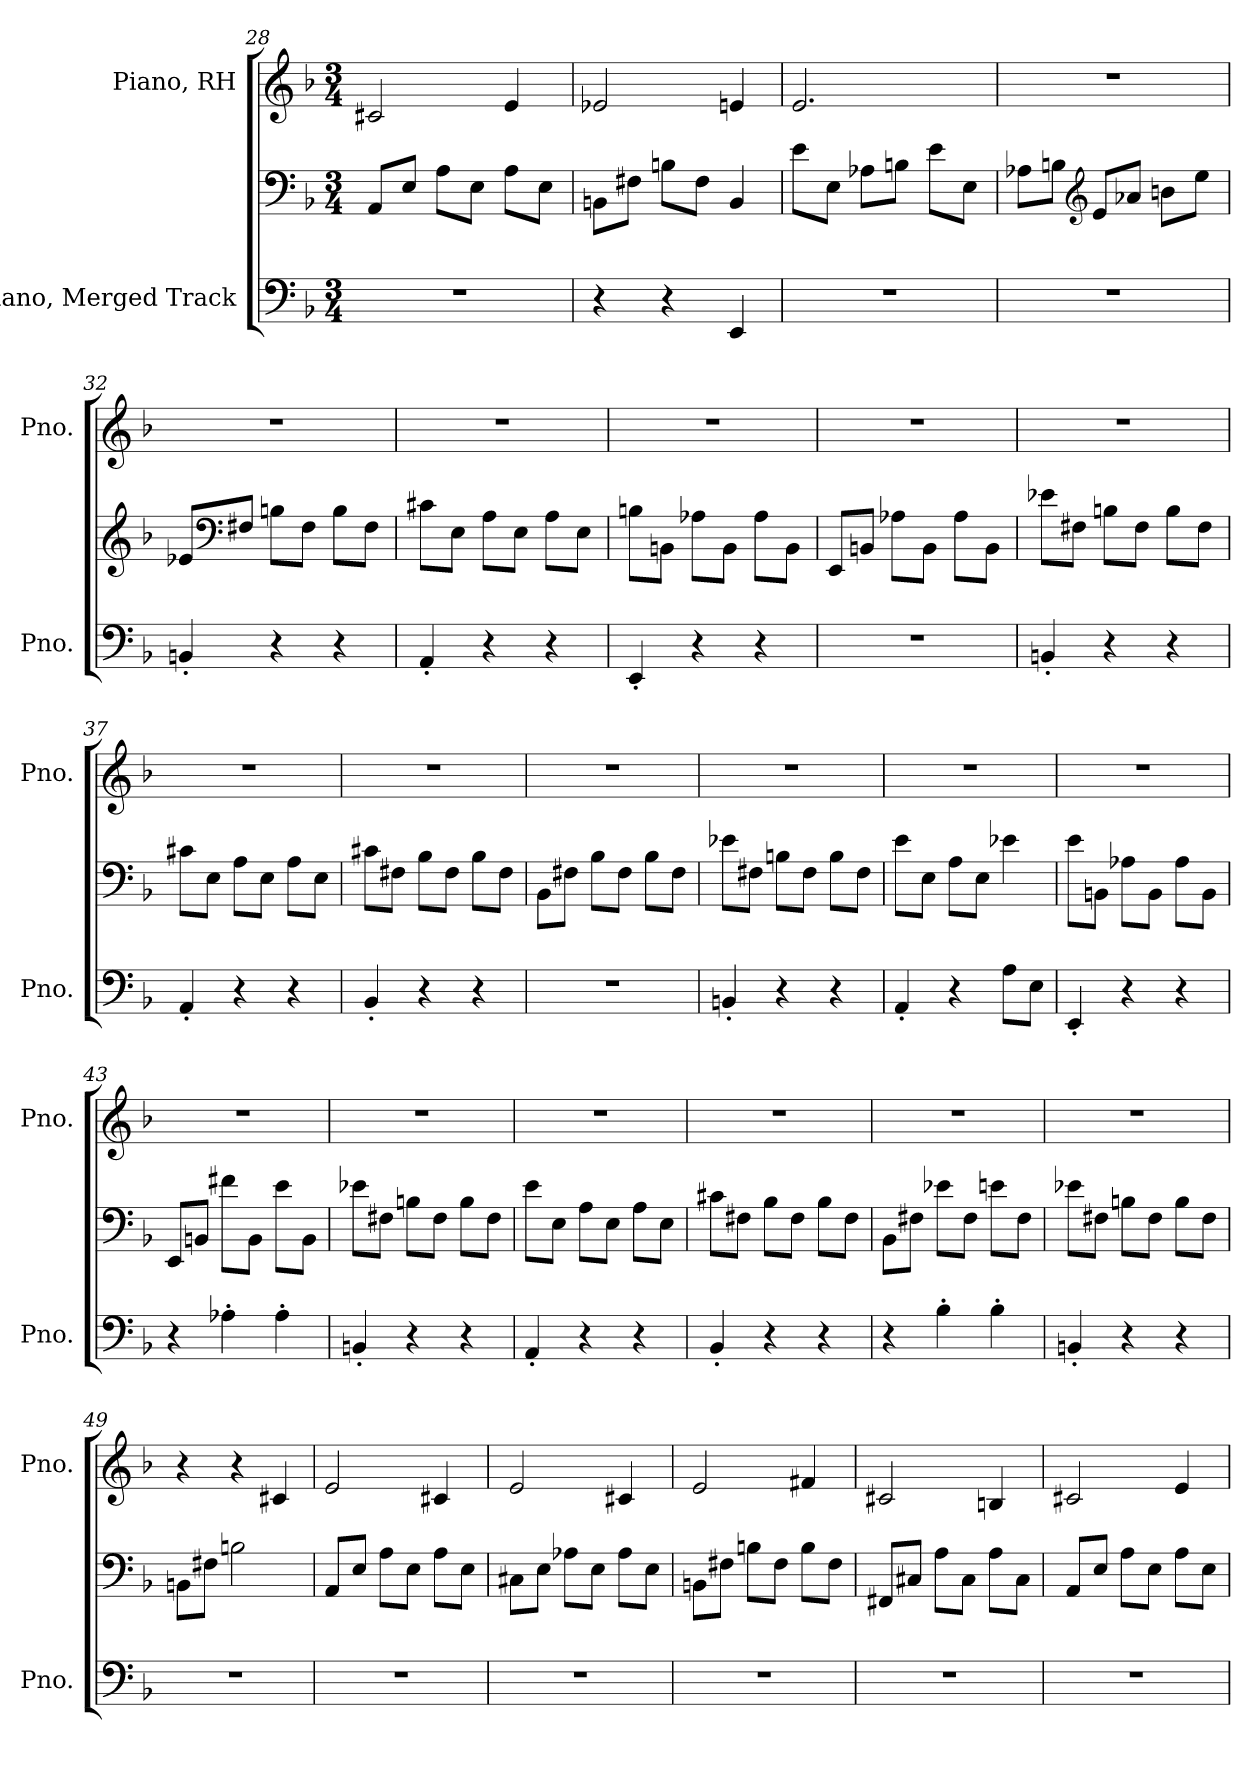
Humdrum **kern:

**kern	**kern	**kern
*part2	*part2	*part1
*staff3	*staff2	*staff1
*I"Piano, Merged Track	*	*I"Piano, RH
*I'Pno.	*	*I'Pno.
*clefF4	*clefF4	*clefG2
*k[b-]	*k[b-]	*k[b-]
*M3/4	*M3/4	*M3/4
=28	=28	=28
2.r	8AA/L	2c#X/
.	8E/J	.
.	8A\L	.
.	8E\J	.
.	8A\L	4e/
.	8E\J	.
=29	=29	=29
4r	8BBn\L	2e-X/
.	8F#X\J	.
4r	8Bn\L	.
.	8F#\J	.
4EE/	4BB/	4en/
=30	=30	=30
2.r	8e\L	2.e/
.	8E\J	.
.	8A-X\L	.
.	8Bn\J	.
.	8e\L	.
.	8E\J	.
!!LO:LB:g=z
=31	=31	=31
2.r	8A-X\L	2.r
.	8Bn\J	.
*	*clefG2	*
.	8e/L	.
.	8a-X/J	.
.	8bn\L	.
.	8ee\J	.
=32	=32	=32
4BBn'/	8e-X/L	2.r
*	*clefF4	*
.	8F#X/J	.
4r	8Bn\L	.
.	8F#\J	.
4r	8B\L	.
.	8F#\J	.
=33	=33	=33
4AA'/	8c#X\L	2.r
.	8E\J	.
4r	8A\L	.
.	8E\J	.
4r	8A\L	.
.	8E\J	.
=34	=34	=34
4EE'/	8Bn\L	2.r
.	8BBn\J	.
4r	8A-X\L	.
.	8BB\J	.
4r	8A-\L	.
.	8BB\J	.
!!LO:LB:g=z
=35	=35	=35
2.r	8EE/L	2.r
.	8BBn/J	.
.	8A-X\L	.
.	8BB\J	.
.	8A-\L	.
.	8BB\J	.
=36	=36	=36
4BBn'/	8e-X\L	2.r
.	8F#X\J	.
4r	8Bn\L	.
.	8F#\J	.
4r	8B\L	.
.	8F#\J	.
=37	=37	=37
4AA'/	8c#X\L	2.r
.	8E\J	.
4r	8A\L	.
.	8E\J	.
4r	8A\L	.
.	8E\J	.
=38	=38	=38
4BB-'/	8c#X\L	2.r
.	8F#X\J	.
4r	8B-\L	.
.	8F#\J	.
4r	8B-\L	.
.	8F#\J	.
=39	=39	=39
2.r	8BB-\L	2.r
.	8F#X\J	.
.	8B-\L	.
.	8F#\J	.
.	8B-\L	.
.	8F#\J	.
!!LO:LB:g=z
=40	=40	=40
4BBn'/	8e-X\L	2.r
.	8F#X\J	.
4r	8Bn\L	.
.	8F#\J	.
4r	8B\L	.
.	8F#\J	.
=41	=41	=41
4AA'/	8e\L	2.r
.	8E\J	.
4r	8A\L	.
.	8E\J	.
8A\L	4e-X\	.
8E\J	.	.
=42	=42	=42
4EE'/	8e\L	2.r
.	8BBn\J	.
4r	8A-X\L	.
.	8BB\J	.
4r	8A-\L	.
.	8BB\J	.
=43	=43	=43
4r	8EE/L	2.r
.	8BBn/J	.
4A-X'\	8f#X\L	.
.	8BB\J	.
4A-'\	8e\L	.
.	8BB\J	.
=44	=44	=44
4BBn'/	8e-X\L	2.r
.	8F#X\J	.
4r	8Bn\L	.
.	8F#\J	.
4r	8B\L	.
.	8F#\J	.
!!LO:PB:g=z
=45	=45	=45
4AA'/	8e\L	2.r
.	8E\J	.
4r	8A\L	.
.	8E\J	.
4r	8A\L	.
.	8E\J	.
=46	=46	=46
4BB-'/	8c#X\L	2.r
.	8F#X\J	.
4r	8B-\L	.
.	8F#\J	.
4r	8B-\L	.
.	8F#\J	.
=47	=47	=47
4r	8BB-\L	2.r
.	8F#X\J	.
4B-'\	8e-X\L	.
.	8F#\J	.
4B-'\	8en\L	.
.	8F#\J	.
=48	=48	=48
4BBn'/	8e-X\L	2.r
.	8F#X\J	.
4r	8Bn\L	.
.	8F#\J	.
4r	8B\L	.
.	8F#\J	.
=49	=49	=49
2.r	8BBn\L	4r
.	8F#X\J	.
.	2Bn\	4r
.	.	4c#X/
!!LO:LB:g=z
=50	=50	=50
2.r	8AA/L	2e/
.	8E/J	.
.	8A\L	.
.	8E\J	.
.	8A\L	4c#X/
.	8E\J	.
=51	=51	=51
2.r	8C#X\L	2e/
.	8E\J	.
.	8A-X\L	.
.	8E\J	.
.	8A-\L	4c#X/
.	8E\J	.
=52	=52	=52
2.r	8BBn\L	2e/
.	8F#X\J	.
.	8Bn\L	.
.	8F#\J	.
.	8B\L	4f#X/
.	8F#\J	.
=53	=53	=53
2.r	8FF#X/L	2c#X/
.	8C#X/J	.
.	8A\L	.
.	8C#\J	.
.	8A\L	4Bn/
.	8C#\J	.
=54	=54	=54
2.r	8AA/L	2c#X/
.	8E/J	.
.	8A\L	.
.	8E\J	.
.	8A\L	4e/
.	8E\J	.
=	=	=
*-	*-	*-
